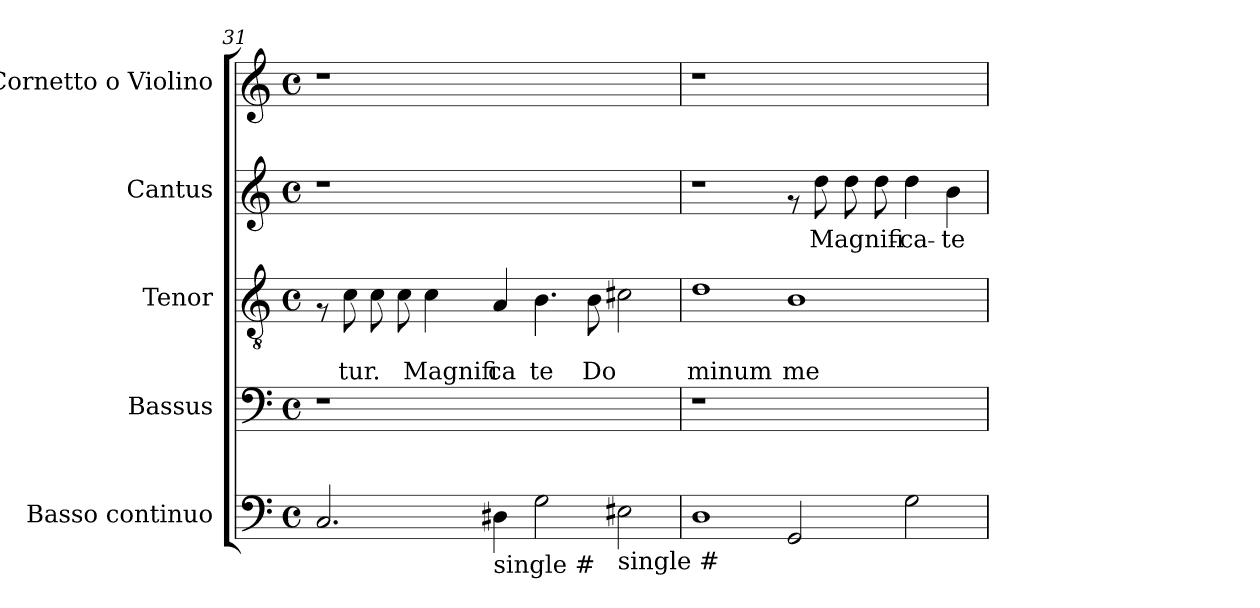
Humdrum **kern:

**kern	**kern	**kern	**text	**text	**kern	**text	**kern
*part5	*part4	*part3	*part3	*part3	*part2	*part2	*part1
*staff5	*staff4	*staff3	*staff3	*staff3	*staff2	*staff2	*staff1
*I"Basso continuo	*I"Bassus	*I"Tenor	*	*	*I"Cantus	*	*I"Cornetto o Violino
*I'Bc	*I'B.	*I'T.	*	*	*I'C.	*	*I'Vl.
*clefF4	*clefF4	*clefGv2	*	*	*clefG2	*	*clefG2
*ITrd7c12	*	*	*	*	*	*	*
*k[]	*k[]	*k[]	*	*	*k[]	*	*k[]
*C:	*C:	*C:	*	*	*C:	*	*C:
*M4/4	*M4/4	*M4/4	*	*	*M4/4	*	*M4/4
*met(c)	*met(c)	*met(c)	*	*	*met(c)	*	*met(c)
=31	=31	=31	=31	=31	=31	=31	=31
2.CC/	1r	8rF	.	.	1r	.	1r
!	!	!	!	!LO:LY:b	!	!	!
.	.	8c\	.	tur.	.	.	.
.	.	8c\	.	.	.	.	.
.	.	8c\	.	.	.	.	.
!	!	!	!	!LO:LY:b	!	!	!
.	.	4c\	.	Magnifi	.	.	.
!LO:TX:b:t=single #	!	!	!	!	!	!	!
!	!	!	!	!LO:LY:b	!	!	!
4DD#\	.	4A/	.	ca	.	.	.
!	!	!	!	!LO:LY:b	!	!	!
2GG\	1ryy	4.B\	.	te	1ryy	.	1ryy
!	!	!	!	!LO:LY:b	!	!	!
.	.	8B\	.	Do	.	.	.
!LO:TX:b:t=single #	!	!	!	!	!	!	!
2EE#\	.	2c#X\	.	.	.	.	.
!!LO:PB:g=z
=32	=32	=32	=32	=32	=32	=32	=32
!	!	!	!	!LO:LY:b	!	!	!
1DD>	1r	1d	.	minum	1r	.	1r
!	!	!	!	!LO:LY:b	!	!	!
2GGG/	1ryy	1B	.	me-	8rf	.	1ryy
!	!	!	!	!	!	!LO:LY:b	!
.	.	.	.	.	8dd\	Magnifi-	.
.	.	.	.	.	8dd\	.	.
.	.	.	.	.	8dd\	.	.
!	!	!	!	!	!	!LO:LY:b	!
2GG\	.	.	.	.	4dd\	-ca-	.
!	!	!	!	!	!	!LO:LY:b	!
.	.	.	.	.	4b\	-te	.
=	=	=	=	=	=	=	=
*-	*-	*-	*-	*-	*-	*-	*-
